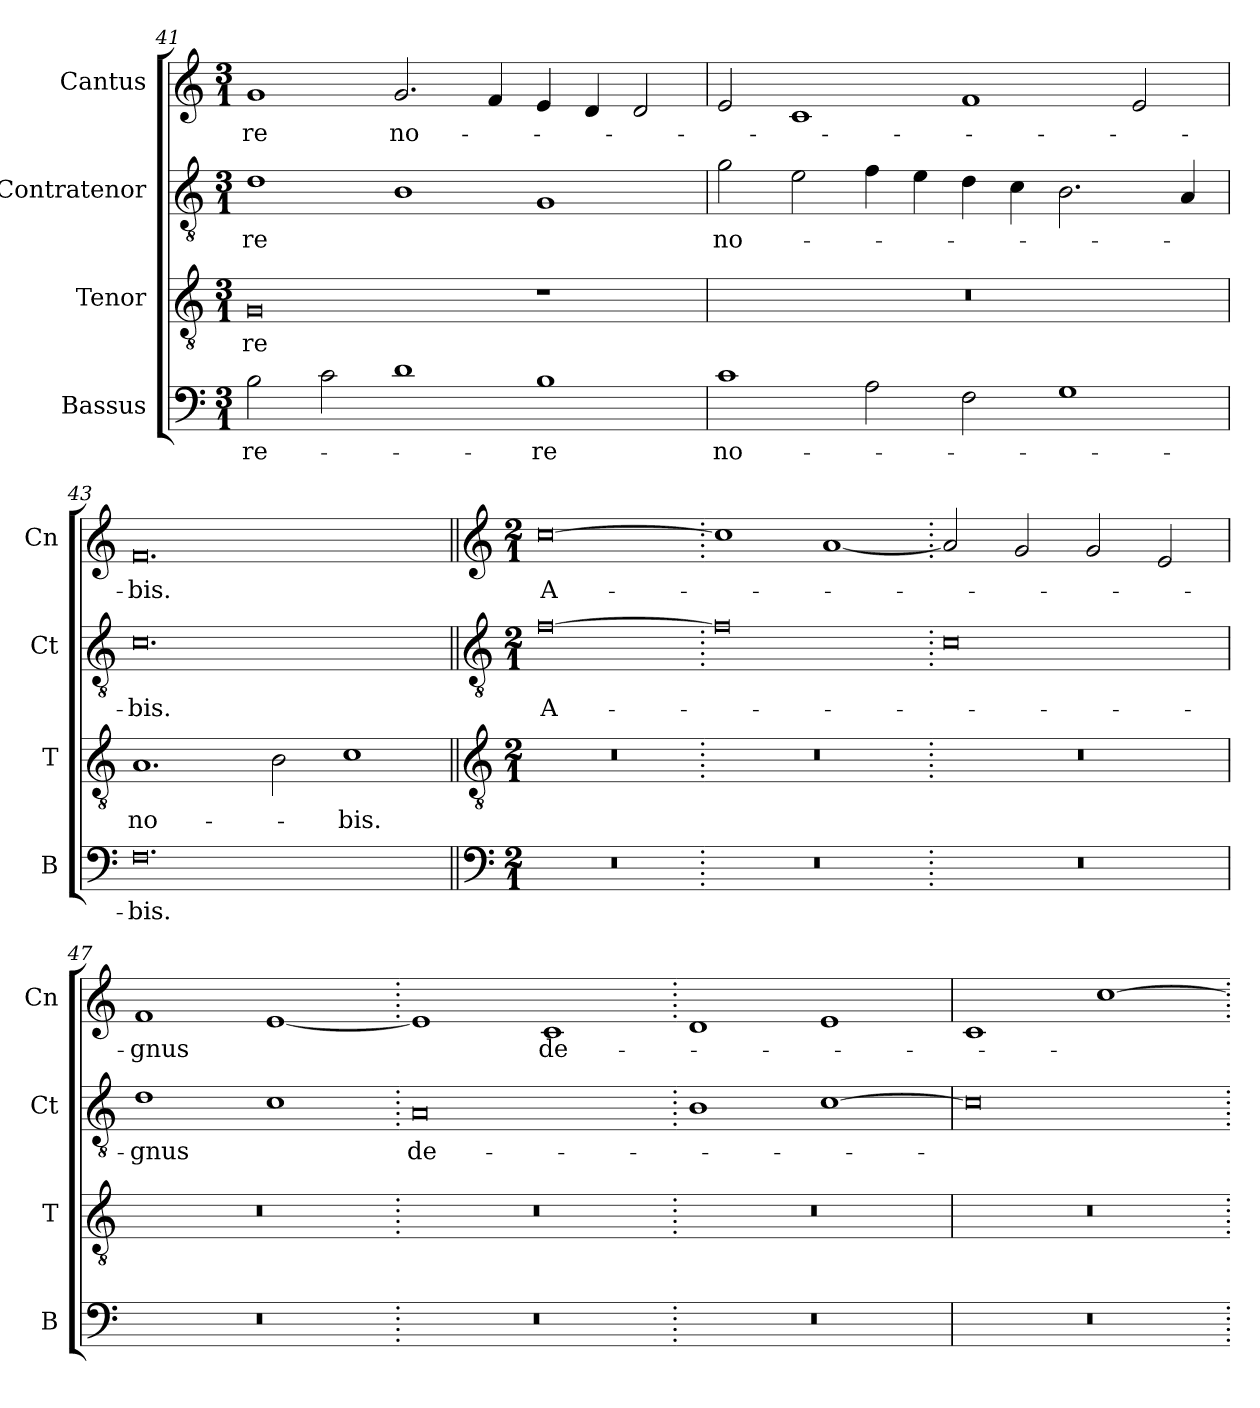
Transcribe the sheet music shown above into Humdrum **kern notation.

**kern	**text	**kern	**text	**kern	**text	**kern	**text
*part4	*part4	*part3	*part3	*part2	*part2	*part1	*part1
*staff4	*staff4	*staff3	*staff3	*staff2	*staff2	*staff1	*staff1
*I"Bassus	*	*I"Tenor	*	*I"Contratenor	*	*I"Cantus	*
*I'B	*	*I'T	*	*I'Ct	*	*I'Cn	*
*clefF4	*	*clefGv2	*	*clefGv2	*	*clefG2	*
*k[]	*	*k[]	*	*k[]	*	*k[]	*
*M3/1	*	*M3/1	*	*M3/1	*	*M3/1	*
=41	=41	=41	=41	=41	=41	=41	=41
2B\	-re-	0G	-re	1d	-re	1g	-re
2c\	.	.	.	.	.	.	.
1d	.	.	.	1B	.	2.g/	no-
.	.	.	.	.	.	4f/	.
1B	-re	1r	.	1G	.	4e/	.
.	.	.	.	.	.	4d/	.
.	.	.	.	.	.	2d/	.
=42	=42	=42	=42	=42	=42	=42	=42
1c	no-	0.r	.	2g\	no-	2e/	.
.	.	.	.	2e\	.	1c	.
2A\	.	.	.	4f\	.	.	.
.	.	.	.	4e\	.	.	.
2F\	.	.	.	4d\	.	1f	.
.	.	.	.	4c\	.	.	.
1G	.	.	.	2.B\	.	.	.
.	.	.	.	.	.	2e/	.
.	.	.	.	4A/	.	.	.
=43	=43	=43	=43	=43	=43	=43	=43
0.F	-bis.	1.A	no-	0.c	-bis.	0.f	-bis.
.	.	2B\	.	.	.	.	.
.	.	1c	-bis.	.	.	.	.
!!LO:LB:g=z
=44||	=44||	=44||	=44||	=44||	=44||	=44||	=44||
*clefF4	*	*clefGv2	*	*clefGv2	*	*clefG2	*
*k[]	*	*k[]	*	*k[]	*	*k[]	*
*M2/1	*	*M2/1	*	*M2/1	*	*M2/1	*
*	*	*	*	*	*	*MM420	*
0r	.	0r	.	[0f	A-	[0cc	A-
=45.	=45.	=45.	=45.	=45.	=45.	=45.	=45.
0r	.	0r	.	0f]	.	1cc]	.
.	.	.	.	.	.	[1a	.
=46.	=46.	=46.	=46.	=46.	=46.	=46.	=46.
0r	.	0r	.	0c	.	2a/]	.
.	.	.	.	.	.	2g/	.
.	.	.	.	.	.	2g/	.
.	.	.	.	.	.	2e/	.
=47	=47	=47	=47	=47	=47	=47	=47
0r	.	0r	.	1d	-gnus	1f	-gnus
.	.	.	.	1c	.	[1e	.
=48.	=48.	=48.	=48.	=48.	=48.	=48.	=48.
0r	.	0r	.	0A	de-	1e]	.
.	.	.	.	.	.	1c	de-
=49.	=49.	=49.	=49.	=49.	=49.	=49.	=49.
0r	.	0r	.	1B	.	1d	.
.	.	.	.	[1c	.	1e	.
=50	=50	=50	=50	=50	=50	=50	=50
0r	.	0r	.	0c]	.	1c	.
.	.	.	.	.	.	[1cc	.
=.	=.	=.	=.	=.	=.	=.	=.
*-	*-	*-	*-	*-	*-	*-	*-
